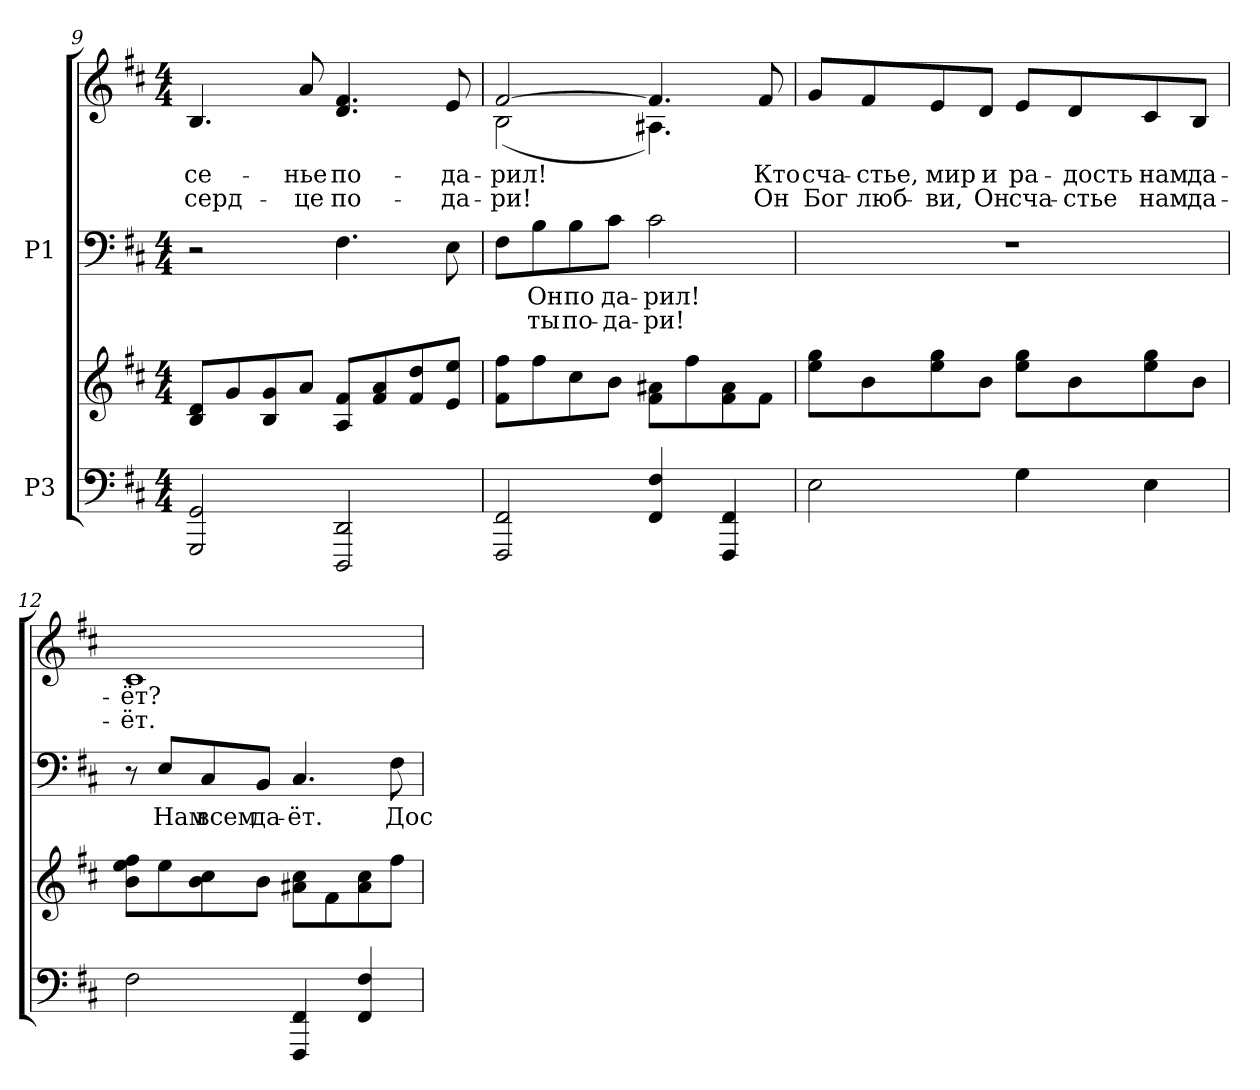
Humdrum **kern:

**kern	**kern	**kern	**text	**text	**kern	**text	**text
*part2	*part2	*part1	*part1	*part1	*part1	*part1	*part1
*staff4	*staff3	*staff2	*staff2	*staff2	*staff1	*staff1	*staff1
*I"P3	*	*I"P1	*	*	*	*	*
*clefF4	*clefG2	*clefF4	*	*	*clefG2	*	*
*k[f#c#]	*k[f#c#]	*k[f#c#]	*	*	*k[f#c#]	*	*
*b:	*b:	*b:	*	*	*b:	*	*
*M4/4	*M4/4	*M4/4	*	*	*M4/4	*	*
=9	=9	=9	=9	=9	=9	=9	=9
!	!	!	!	!	!	!LO:LY:b:color=#000000	!LO:LY:b:color=#000000
2GGGi/ 2GGi	8Bi/ 8diL	2r	.	.	4.Bi/	-се-	серд-
.	8gi/	.	.	.	.	.	.
.	8Bi/ 8gi	.	.	.	.	.	.
!	!	!	!	!	!	!LO:LY:b:color=#000000	!LO:LY:b:color=#000000
.	8ai/J	.	.	.	8ai/	-нье	-це
!	!	!	!	!	!	!LO:LY:b:color=#000000	!LO:LY:b:color=#000000
2DDDi/ 2DDi	8Ai/ 8f#iL	4.F#i\	.	.	4.di/ 4.f#i	по-	по-
.	8f#i/ 8ai	.	.	.	.	.	.
.	8f#i/ 8ddi	.	.	.	.	.	.
!	!	!	!	!	!	!LO:LY:b:color=#000000	!LO:LY:b:color=#000000
.	8ei/ 8eeiJ	8Ei\	.	.	8ei/	-да-	-да-
!!LO:LB:g=z
=10	=10	=10	=10	=10	=10	=10	=10
!	!	!	!	!	!	!LO:LY:b:color=#000000	!LO:LY:b:color=#000000
*	*	*	*	*	*^	*	*
2FFF#i/ 2FF#i	8f#i\ 8ff#iL	8F#i\L	.	.	[>2f#i/	(2Bi\	-рил!	-ри!
!	!	!	!LO:LY:a:color=#000000	!LO:LY:a:color=#000000	!	!	!	!
.	8ff#i\	8Bi\	Он	ты	.	.	.	.
!	!	!	!LO:LY:a:color=#000000	!LO:LY:a:color=#000000	!	!	!	!
.	8cc#i\	8Bi\	по	по-	.	.	.	.
!	!	!	!LO:LY:a:color=#000000	!LO:LY:a:color=#000000	!	!	!	!
.	8bi\J	8c#i\J	да-	-да-	.	.	.	.
!	!	!	!LO:LY:a:color=#000000	!LO:LY:a:color=#000000	!	!	!	!
4FF#i/ 4F#i	8f#i\ 8a#XiL	2c#i\	-рил!	-ри!	4.f#i/]	4.A#Xi\)	.	.
.	8ff#i\	.	.	.	.	.	.	.
4FFF#i/ 4FF#i	8f#i\ 8a#i	.	.	.	.	.	.	.
!	!	!	!	!	!	!	!LO:LY:b:color=#000000	!LO:LY:b:color=#000000
.	8f#i\J	.	.	.	8f#i/	8ryy	Кто	Он
*	*	*	*	*	*v	*v	*	*
=11	=11	=11	=11	=11	=11	=11	=11
*	*	*	*	*	*^	*	*
!	!	!	!	!	!	!	!LO:LY:b:color=#000000	!LO:LY:b:color=#000000
*	*	*	*	*	*v	*v	*	*
2Ei\	8eei\ 8ggiL	1r	.	.	8gi/L	сча-	Бог
!	!	!	!	!	!	!LO:LY:b:color=#000000	!LO:LY:b:color=#000000
.	8bi\	.	.	.	8f#i/	-стье,	люб-
!	!	!	!	!	!	!LO:LY:b:color=#000000	!LO:LY:b:color=#000000
.	8eei\ 8ggi	.	.	.	8ei/	мир	-ви,
!	!	!	!	!	!	!LO:LY:b:color=#000000	!LO:LY:b:color=#000000
.	8bi\J	.	.	.	8di/J	и	Он
!	!	!	!	!	!	!LO:LY:b:color=#000000	!LO:LY:b:color=#000000
4Gi\	8eei\ 8ggiL	.	.	.	8ei/L	ра-	сча-
!	!	!	!	!	!	!LO:LY:b:color=#000000	!LO:LY:b:color=#000000
.	8bi\	.	.	.	8di/	-дость	-стье
!	!	!	!	!	!	!LO:LY:b:color=#000000	!LO:LY:b:color=#000000
4Ei\	8eei\ 8ggi	.	.	.	8c#i/	нам	нам
!	!	!	!	!	!	!LO:LY:b:color=#000000	!LO:LY:b:color=#000000
.	8bi\J	.	.	.	8Bi/J	да-	да-
=12	=12	=12	=12	=12	=12	=12	=12
!	!	!	!	!	!	!LO:LY:b:color=#000000	!LO:LY:b:color=#000000
2F#i\	8bi\ 8eei 8ff#iL	8r	.	.	1c#i	-ёт?	-ёт.
!	!	!	!LO:LY:a:color=#000000	!	!	!	!
.	8eei\	8Ei/L	Нам	.	.	.	.
!	!	!	!LO:LY:a:color=#000000	!	!	!	!
.	8bi\ 8cc#i	8C#i/	всем	.	.	.	.
!	!	!	!LO:LY:a:color=#000000	!	!	!	!
.	8bi\J	8BBi/J	да-	.	.	.	.
!	!	!	!LO:LY:a:color=#000000	!	!	!	!
4FFF#i/ 4FF#i	8a#Xi\ 8cc#iL	4.C#i/	-ёт.	.	.	.	.
.	8f#i\	.	.	.	.	.	.
4FF#i/ 4F#i	8a#i\ 8cc#i	.	.	.	.	.	.
!	!	!	!LO:LY:a:color=#000000	!	!	!	!
.	8ff#i\J	8F#i\	Дос-	.	.	.	.
=	=	=	=	=	=	=	=
*-	*-	*-	*-	*-	*-	*-	*-
